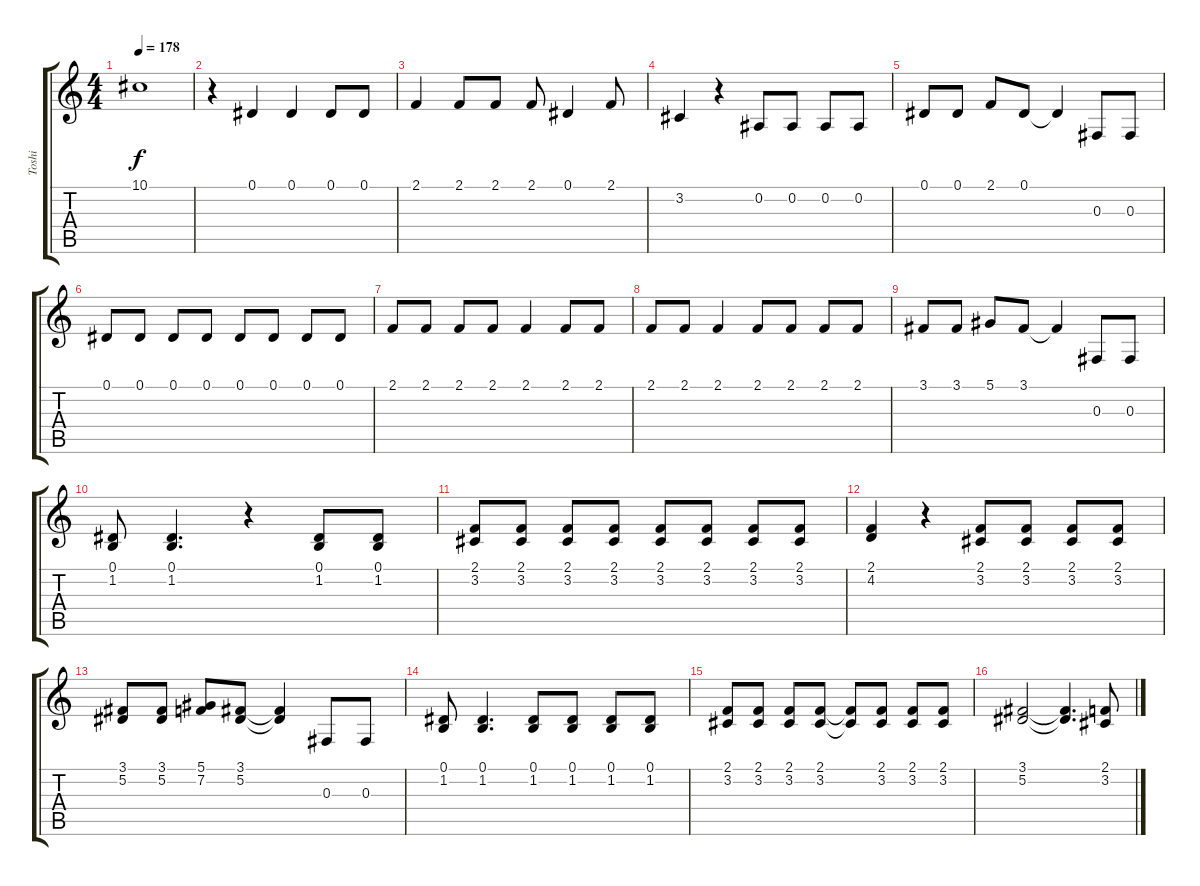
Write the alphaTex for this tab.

\track ("Toshi" "Toshi") {instrument trumpet}
\staff {score tabs}
\tuning (Eb4 Bb3 Gb3 Db3 Ab2 Eb2) {hide}
\ts (4 4)
\tempo 178
\clef g2
\ks c
10.1.1{dy f} |
\section ("" "")
r.4 0.1.4 0.1.4 0.1.8 0.1.8 |
2.1.4 2.1.8 2.1.8 2.1.8 0.1.4 2.1.8 |
3.2.4 r.4 0.2.8 0.2.8 0.2.8 0.2.8 |
0.1.8 0.1.8 2.1.8 0.1.8 0.1{t}.4 0.3.8 0.3.8 |
0.1.8 0.1.8 0.1.8 0.1.8 0.1.8 0.1.8 0.1.8 0.1.8 |
2.1.8 2.1.8 2.1.8 2.1.8 2.1.4 2.1.8 2.1.8 |
2.1.8 2.1.8 2.1.4 2.1.8 2.1.8 2.1.8 2.1.8 |
3.1.8 3.1.8 5.1.8 3.1.8 3.1{t}.4 0.3.8 0.3.8 |
(0.1 1.2).8 (0.1 1.2).4{d} r.4 (0.1 1.2).8 (0.1 1.2).8 |
(2.1 3.2).8 (2.1 3.2).8 (2.1 3.2).8 (2.1 3.2).8 (2.1 3.2).8 (2.1 3.2).8 (2.1 3.2).8 (2.1 3.2).8 |
(2.1 4.2).4 r.4 (2.1 3.2).8 (2.1 3.2).8 (2.1 3.2).8 (2.1 3.2).8 |
(3.1 5.2).8 (3.1 5.2).8 (5.1 7.2).8 (3.1 5.2).8 (3.1{t} 5.2{t}).4 0.3.8 0.3.8 |
(0.1 1.2).8 (0.1 1.2).4{d} (0.1 1.2).8 (0.1 1.2).8 (0.1 1.2).8 (0.1 1.2).8 |
(2.1 3.2).8 (2.1 3.2).8 (2.1 3.2).8 (2.1 3.2).8 (2.1{t} 3.2{t}).8 (2.1 3.2).8 (2.1 3.2).8 (2.1 3.2).8 |
(3.1 5.2).2 (3.1{t} 5.2{t}).4{d} (2.1 3.2).8
